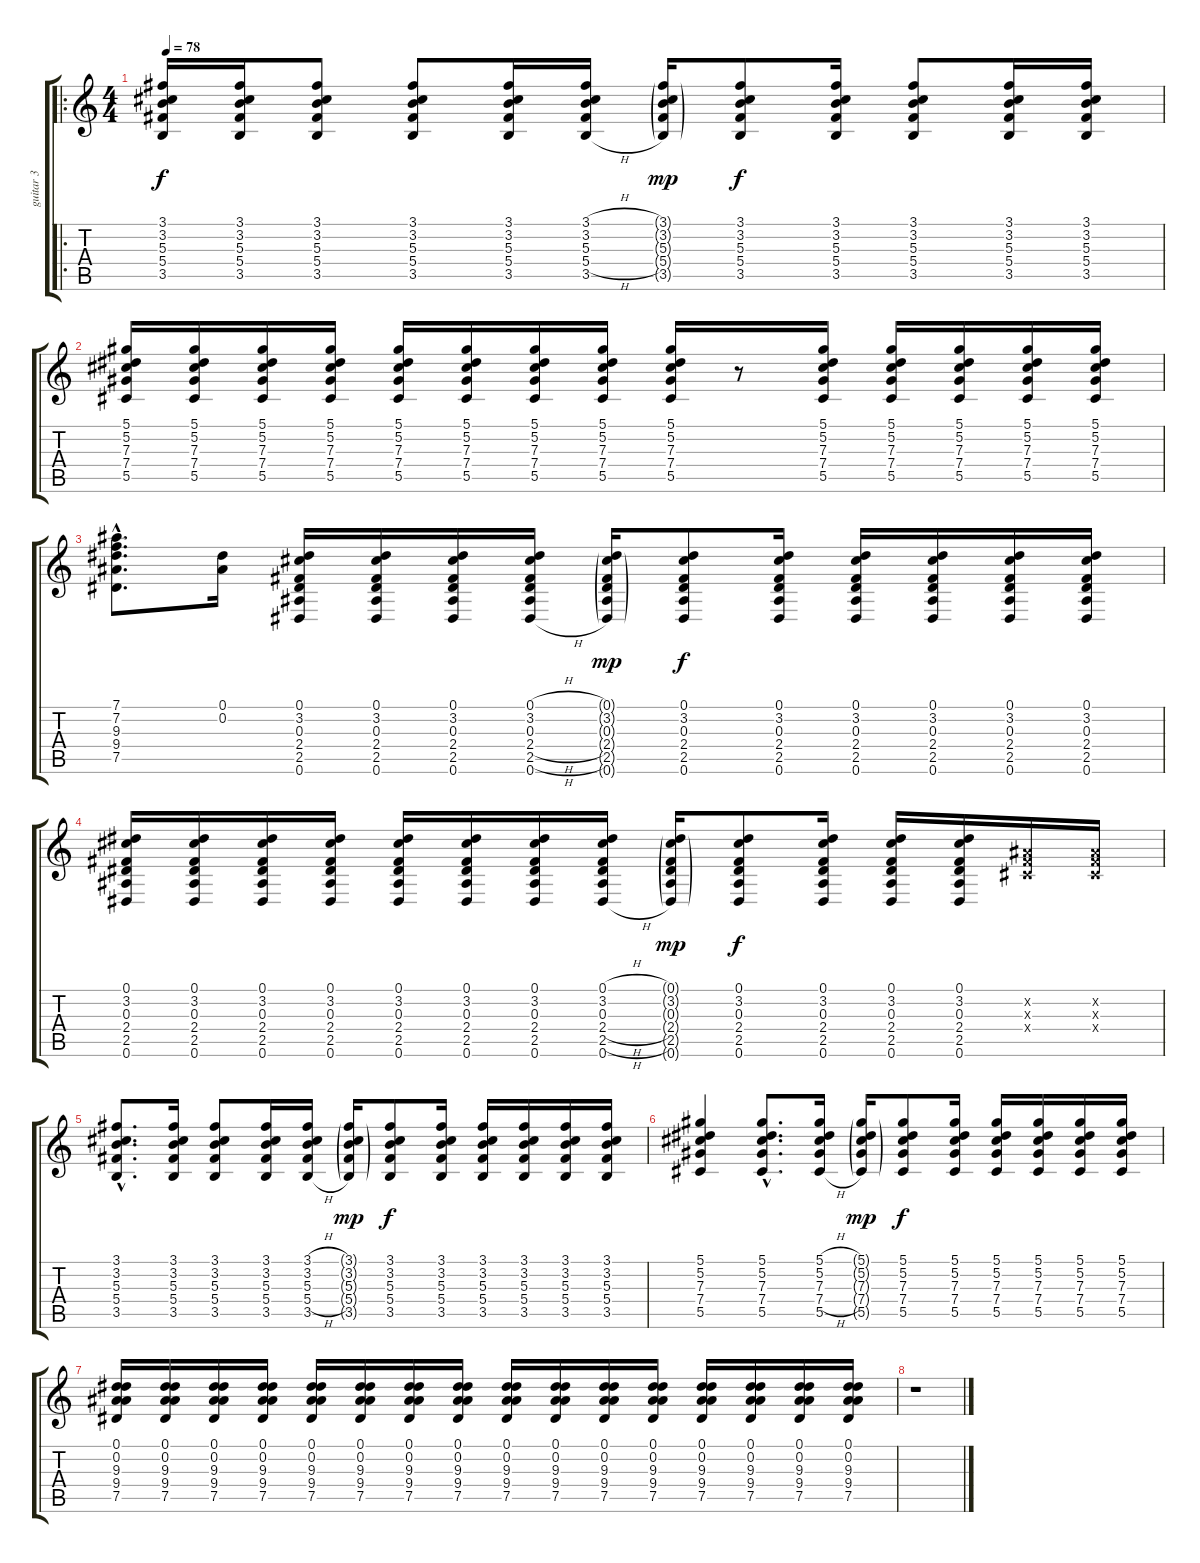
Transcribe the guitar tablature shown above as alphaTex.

\track ("guitar 3" "guitar 3") {instrument acousticguitarsteel}
\staff {score tabs}
\tuning (Eb4 Bb3 Gb3 Db3 Ab2 Eb2) {hide}
\ro
\ts (4 4)
\tempo 78
\clef g2
\ks c
(3.1 3.2 5.3 5.4 3.5).16{dy f} (3.1 3.2 5.3 5.4 3.5).16 (3.1 3.2 5.3 5.4 3.5).8 (3.1 3.2 5.3 5.4 3.5).8 (3.1 3.2 5.3 5.4 3.5).16 (3.1{h} 3.2{h} 5.3{h} 5.4{h} 3.5{h}).16 (3.1{g} 3.2{g} 5.3{g} 5.4{g} 3.5{g}).16{dy mp} (3.1 3.2 5.3 5.4 3.5).8{dy f} (3.1 3.2 5.3 5.4 3.5).16 (3.1 3.2 5.3 5.4 3.5).8 (3.1 3.2 5.3 5.4 3.5).16 (3.1 3.2 5.3 5.4 3.5).16 |
(5.1 5.2 7.3 7.4 5.5).16 (5.1 5.2 7.3 7.4 5.5).16 (5.1 5.2 7.3 7.4 5.5).16 (5.1 5.2 7.3 7.4 5.5).16 (5.1 5.2 7.3 7.4 5.5).16 (5.1 5.2 7.3 7.4 5.5).16 (5.1 5.2 7.3 7.4 5.5).16 (5.1 5.2 7.3 7.4 5.5).16 (5.1 5.2 7.3 7.4 5.5).16 r.8 (5.1 5.2 7.3 7.4 5.5).16 (5.1 5.2 7.3 7.4 5.5).16 (5.1 5.2 7.3 7.4 5.5).16 (5.1 5.2 7.3 7.4 5.5).16 (5.1 5.2 7.3 7.4 5.5).16 |
(7.1{hac} 7.2{hac} 9.3{hac} 9.4{hac} 7.5{hac}).8{d} (0.1 0.2).16 (0.1 3.2 0.3 2.4 2.5 0.6).16 (0.1 3.2 0.3 2.4 2.5 0.6).16 (0.1 3.2 0.3 2.4 2.5 0.6).16 (0.1{h} 3.2{h} 0.3{h} 2.4{h} 2.5{h} 0.6{h}).16 (0.1{g} 3.2{g} 0.3{g} 2.4{g} 2.5{g} 0.6{g}).16{dy mp} (0.1 3.2 0.3 2.4 2.5 0.6).8{dy f} (0.1 3.2 0.3 2.4 2.5 0.6).16 (0.1 3.2 0.3 2.4 2.5 0.6).16 (0.1 3.2 0.3 2.4 2.5 0.6).16 (0.1 3.2 0.3 2.4 2.5 0.6).16 (0.1 3.2 0.3 2.4 2.5 0.6).16 |
(0.1 3.2 0.3 2.4 2.5 0.6).16 (0.1 3.2 0.3 2.4 2.5 0.6).16 (0.1 3.2 0.3 2.4 2.5 0.6).16 (0.1 3.2 0.3 2.4 2.5 0.6).16 (0.1 3.2 0.3 2.4 2.5 0.6).16 (0.1 3.2 0.3 2.4 2.5 0.6).16 (0.1 3.2 0.3 2.4 2.5 0.6).16 (0.1{h} 3.2{h} 0.3{h} 2.4{h} 2.5{h} 0.6{h}).16 (0.1{g} 3.2{g} 0.3{g} 2.4{g} 2.5{g} 0.6{g}).16{dy mp} (0.1 3.2 0.3 2.4 2.5 0.6).8{dy f} (0.1 3.2 0.3 2.4 2.5 0.6).16 (0.1 3.2 0.3 2.4 2.5 0.6).16 (0.1 3.2 0.3 2.4 2.5 0.6).16 (0.2{x} 0.3{x} 0.4{x}).16 (0.2{x} 0.3{x} 0.4{x}).16 |
(3.1{hac} 3.2{hac} 5.3{hac} 5.4{hac} 3.5{hac}).8{d} (3.1 3.2 5.3 5.4 3.5).16 (3.1 3.2 5.3 5.4 3.5).8 (3.1 3.2 5.3 5.4 3.5).16 (3.1{h} 3.2{h} 5.3{h} 5.4{h} 3.5{h}).16 (3.1{g} 3.2{g} 5.3{g} 5.4{g} 3.5{g}).16{dy mp} (3.1 3.2 5.3 5.4 3.5).8{dy f} (3.1 3.2 5.3 5.4 3.5).16 (3.1 3.2 5.3 5.4 3.5).16 (3.1 3.2 5.3 5.4 3.5).16 (3.1 3.2 5.3 5.4 3.5).16 (3.1 3.2 5.3 5.4 3.5).16 |
(5.1 5.2 7.3 7.4 5.5).4 (5.1{hac} 5.2{hac} 7.3{hac} 7.4{hac} 5.5{hac}).8{d} (5.1{h} 5.2{h} 7.3{h} 7.4{h} 5.5{h}).16 (5.1{g} 5.2{g} 7.3{g} 7.4{g} 5.5{g}).16{dy mp} (5.1 5.2 7.3 7.4 5.5).8{dy f} (5.1 5.2 7.3 7.4 5.5).16 (5.1 5.2 7.3 7.4 5.5).16 (5.1 5.2 7.3 7.4 5.5).16 (5.1 5.2 7.3 7.4 5.5).16 (5.1 5.2 7.3 7.4 5.5).16 |
(0.1 0.2 9.3 9.4 7.5).16 (0.1 0.2 9.3 9.4 7.5).16 (0.1 0.2 9.3 9.4 7.5).16 (0.1 0.2 9.3 9.4 7.5).16 (0.1 0.2 9.3 9.4 7.5).16 (0.1 0.2 9.3 9.4 7.5).16 (0.1 0.2 9.3 9.4 7.5).16 (0.1 0.2 9.3 9.4 7.5).16 (0.1 0.2 9.3 9.4 7.5).16 (0.1 0.2 9.3 9.4 7.5).16 (0.1 0.2 9.3 9.4 7.5).16 (0.1 0.2 9.3 9.4 7.5).16 (0.1 0.2 9.3 9.4 7.5).16 (0.1 0.2 9.3 9.4 7.5).16 (0.1 0.2 9.3 9.4 7.5).16 (0.1 0.2 9.3 9.4 7.5).16 |
r.1
